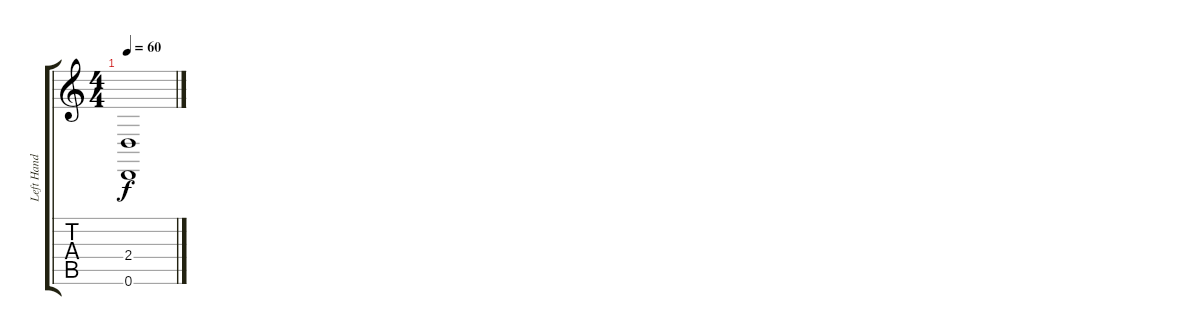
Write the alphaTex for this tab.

\track ("Left Hand" "Left Hand") {instrument brightacousticpiano}
\staff {score tabs}
\tuning (D4 A3 F3 C3 G2 D2) {hide}
\ts (4 4)
\tempo 60
\clef g2
\ks c
(2.4 0.6).1{dy f}
